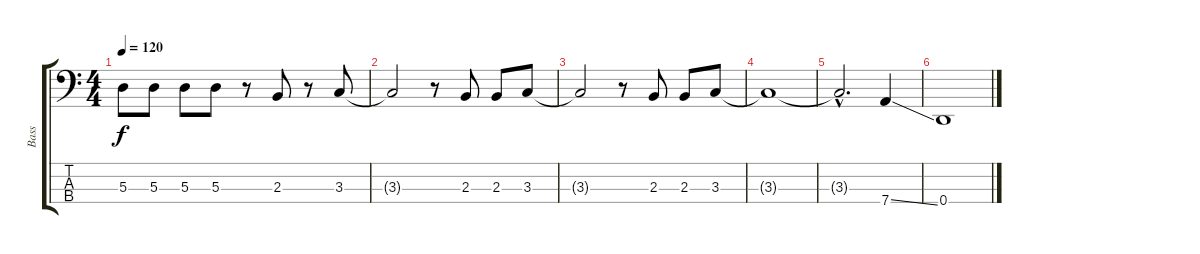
\track ("Bass" "Bass") {instrument electricbassfinger}
\staff {score tabs}
\tuning (G2 D2 A1 D1) {hide}
\ts (4 4)
\tempo 120
\clef f4
\ks c
5.3.8{dy f} 5.3.8 5.3.8 5.3.8 r.8 2.3.8 r.8 3.3.8 |
3.3{t}.2 r.8 2.3.8 2.3.8 3.3.8 |
3.3{t}.2 r.8 2.3.8 2.3.8 3.3.8 |
3.3{t}.1 |
3.3{hac t}.2{d} 7.4{ss}.4 |
0.4.1
